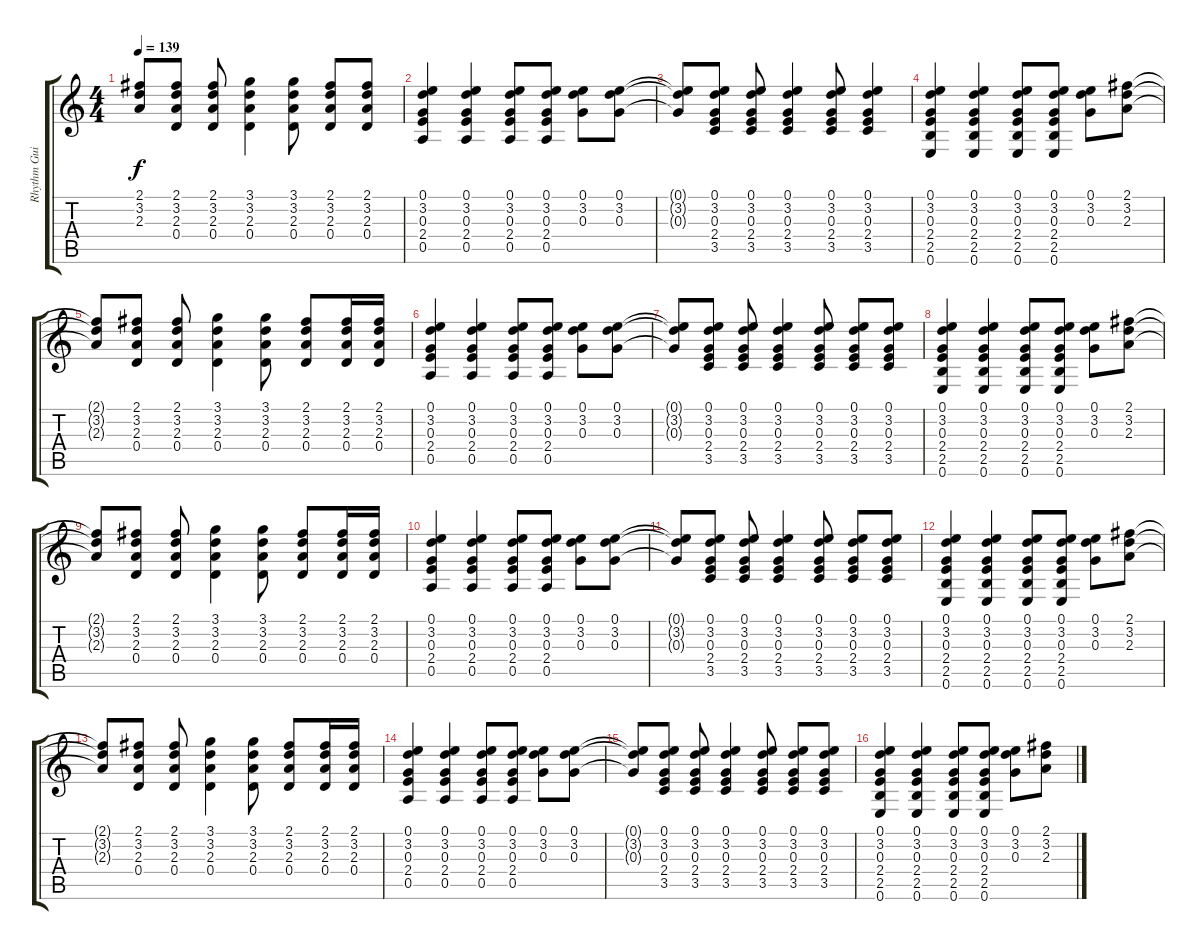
\track ("Rhythm Guitar" "Rhythm Gui") {instrument overdrivenguitar}
\staff {score tabs}
\tuning (E4 B3 G3 D3 A2 E2) {hide}
\ts (4 4)
\tempo 139
\clef g2
\ks c
(2.1{t} 3.2{t} 2.3{t}).8{dy f} (2.1 3.2 2.3 0.4).8 (2.1 3.2 2.3 0.4).8 (3.1 3.2 2.3 0.4).4 (3.1 3.2 2.3 0.4).8 (2.1 3.2 2.3 0.4).8 (2.1 3.2 2.3 0.4).8 |
(0.1 3.2 0.3 2.4 0.5).4 (0.1 3.2 0.3 2.4 0.5).4 (0.1 3.2 0.3 2.4 0.5).8 (0.1 3.2 0.3 2.4 0.5).8 (0.1 3.2 0.3).8 (0.1 3.2 0.3).8 |
(0.1{t} 3.2{t} 0.3{t}).8 (0.1 3.2 0.3 2.4 3.5).8 (0.1 3.2 0.3 2.4 3.5).8 (0.1 3.2 0.3 2.4 3.5).4 (0.1 3.2 0.3 2.4 3.5).8 (0.1 3.2 0.3 2.4 3.5).4 |
(0.1 3.2 0.3 2.4 2.5 0.6).4 (0.1 3.2 0.3 2.4 2.5 0.6).4 (0.1 3.2 0.3 2.4 2.5 0.6).8 (0.1 3.2 0.3 2.4 2.5 0.6).8 (0.1 3.2 0.3).8 (2.1 3.2 2.3).8 |
(2.1{t} 3.2{t} 2.3{t}).8 (2.1 3.2 2.3 0.4).8 (2.1 3.2 2.3 0.4).8 (3.1 3.2 2.3 0.4).4 (3.1 3.2 2.3 0.4).8 (2.1 3.2 2.3 0.4).8 (2.1 3.2 2.3 0.4).16 (2.1 3.2 2.3 0.4).16 |
(0.1 3.2 0.3 2.4 0.5).4 (0.1 3.2 0.3 2.4 0.5).4 (0.1 3.2 0.3 2.4 0.5).8 (0.1 3.2 0.3 2.4 0.5).8 (0.1 3.2 0.3).8 (0.1 3.2 0.3).8 |
(0.1{t} 3.2{t} 0.3{t}).8 (0.1 3.2 0.3 2.4 3.5).8 (0.1 3.2 0.3 2.4 3.5).8 (0.1 3.2 0.3 2.4 3.5).4 (0.1 3.2 0.3 2.4 3.5).8 (0.1 3.2 0.3 2.4 3.5).8 (0.1 3.2 0.3 2.4 3.5).8 |
(0.1 3.2 0.3 2.4 2.5 0.6).4 (0.1 3.2 0.3 2.4 2.5 0.6).4 (0.1 3.2 0.3 2.4 2.5 0.6).8 (0.1 3.2 0.3 2.4 2.5 0.6).8 (0.1 3.2 0.3).8 (2.1 3.2 2.3).8 |
(2.1{t} 3.2{t} 2.3{t}).8 (2.1 3.2 2.3 0.4).8 (2.1 3.2 2.3 0.4).8 (3.1 3.2 2.3 0.4).4 (3.1 3.2 2.3 0.4).8 (2.1 3.2 2.3 0.4).8 (2.1 3.2 2.3 0.4).16 (2.1 3.2 2.3 0.4).16 |
(0.1 3.2 0.3 2.4 0.5).4 (0.1 3.2 0.3 2.4 0.5).4 (0.1 3.2 0.3 2.4 0.5).8 (0.1 3.2 0.3 2.4 0.5).8 (0.1 3.2 0.3).8 (0.1 3.2 0.3).8 |
(0.1{t} 3.2{t} 0.3{t}).8 (0.1 3.2 0.3 2.4 3.5).8 (0.1 3.2 0.3 2.4 3.5).8 (0.1 3.2 0.3 2.4 3.5).4 (0.1 3.2 0.3 2.4 3.5).8 (0.1 3.2 0.3 2.4 3.5).8 (0.1 3.2 0.3 2.4 3.5).8 |
(0.1 3.2 0.3 2.4 2.5 0.6).4 (0.1 3.2 0.3 2.4 2.5 0.6).4 (0.1 3.2 0.3 2.4 2.5 0.6).8 (0.1 3.2 0.3 2.4 2.5 0.6).8 (0.1 3.2 0.3).8 (2.1 3.2 2.3).8 |
(2.1{t} 3.2{t} 2.3{t}).8 (2.1 3.2 2.3 0.4).8 (2.1 3.2 2.3 0.4).8 (3.1 3.2 2.3 0.4).4 (3.1 3.2 2.3 0.4).8 (2.1 3.2 2.3 0.4).8 (2.1 3.2 2.3 0.4).16 (2.1 3.2 2.3 0.4).16 |
(0.1 3.2 0.3 2.4 0.5).4 (0.1 3.2 0.3 2.4 0.5).4 (0.1 3.2 0.3 2.4 0.5).8 (0.1 3.2 0.3 2.4 0.5).8 (0.1 3.2 0.3).8 (0.1 3.2 0.3).8 |
(0.1{t} 3.2{t} 0.3{t}).8 (0.1 3.2 0.3 2.4 3.5).8 (0.1 3.2 0.3 2.4 3.5).8 (0.1 3.2 0.3 2.4 3.5).4 (0.1 3.2 0.3 2.4 3.5).8 (0.1 3.2 0.3 2.4 3.5).8 (0.1 3.2 0.3 2.4 3.5).8 |
(0.1 3.2 0.3 2.4 2.5 0.6).4 (0.1 3.2 0.3 2.4 2.5 0.6).4 (0.1 3.2 0.3 2.4 2.5 0.6).8 (0.1 3.2 0.3 2.4 2.5 0.6).8 (0.1 3.2 0.3).8 (2.1 3.2 2.3).8
